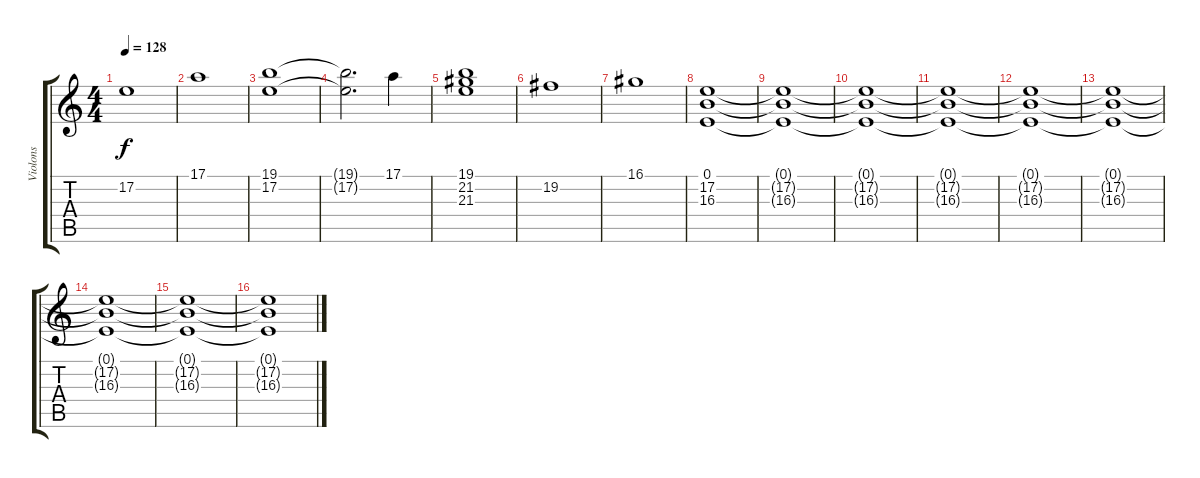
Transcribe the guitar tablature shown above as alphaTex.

\track ("Violons" "Violons") {instrument synthstrings2}
\staff {score tabs}
\tuning (E4 B3 G3 D3 A2 E2) {hide}
\ts (4 4)
\tempo 128
\clef g2
\ks c
17.2.1{dy f} |
17.1.1 |
(19.1 17.2).1 |
(19.1{t} 17.2{t}).2{d} 17.1.4 |
(19.1 21.2 21.3).1 |
19.2.1 |
16.1.1 |
(0.1 17.2 16.3).1 |
(0.1{t} 17.2{t} 16.3{t}).1 |
(0.1{t} 17.2{t} 16.3{t}).1 |
(0.1{t} 17.2{t} 16.3{t}).1 |
(0.1{t} 17.2{t} 16.3{t}).1 |
(0.1{t} 17.2{t} 16.3{t}).1 |
(0.1{t} 17.2{t} 16.3{t}).1 |
(0.1{t} 17.2{t} 16.3{t}).1 |
(0.1{t} 17.2{t} 16.3{t}).1
